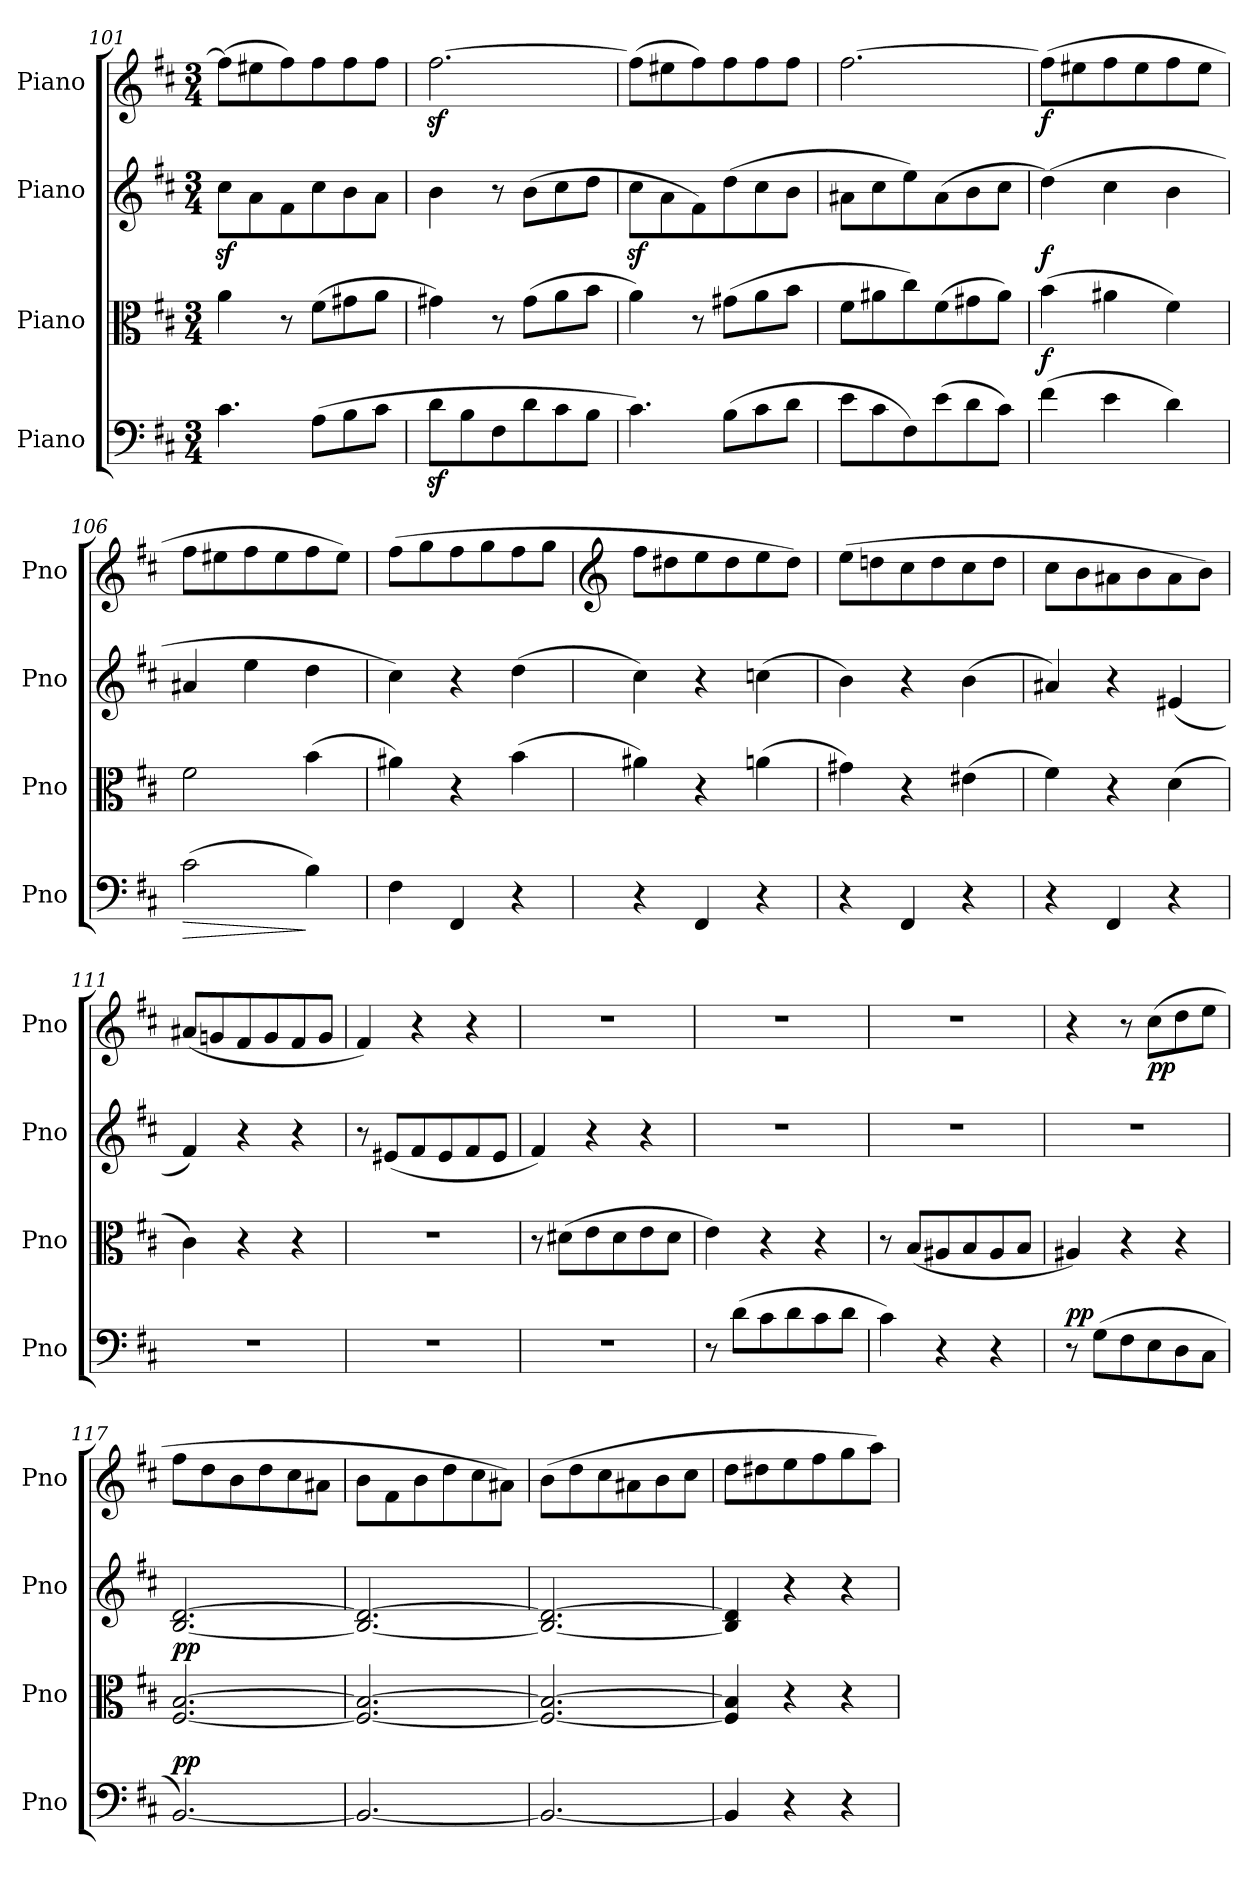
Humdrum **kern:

**kern	**dynam	**kern	**dynam	**kern	**kern	**dynam
*part4	*part4	*part3	*part3	*part2	*part1	*part1
*staff4	*staff4	*staff3	*staff3	*staff2	*staff1	*staff1
*I"Piano	*	*I"Piano	*	*I"Piano	*I"Piano	*
*I'Pno	*	*I'Pno	*	*I'Pno	*I'Pno	*
*clefF4	*	*clefC3	*	*clefG2	*clefG2	*
*k[f#c#]	*	*k[f#c#]	*	*k[f#c#]	*k[f#c#]	*
*M3/4	*	*M3/4	*	*M3/4	*M3/4	*
=101	=101	=101	=101	=101	=101	=101
4.c#\	.	4a\	.	8cc#z>\L	(8ff#\L]	.
.	.	.	.	8a\	8ee#X\	.
.	.	8r	.	8f#\	8ff#\)	.
(8A\L	.	(8f#\L	.	8cc#\	8ff#\	.
8B\	.	8g#X\	.	8b\	8ff#\	.
8c#\J	.	8a\J	.	8a\J	8ff#\J	.
=102	=102	=102	=102	=102	=102	=102
8dz<\L	.	4g#X\)	.	4b\	[2.ff#z>\	.
8B\	.	.	.	.	.	.
8F#\	.	8r	.	8r	.	.
8d\	.	(8g#\L	.	(8b\L	.	.
8c#\	.	8a\	.	8cc#\	.	.
8B\J	.	8b\J	.	8dd\J	.	.
=103	=103	=103	=103	=103	=103	=103
4.c#\)	.	4a\)	.	8cc#z>\L	(8ff#\L]	.
.	.	.	.	8a\	8ee#X\	.
.	.	8r	.	8f#\)	8ff#\)	.
(8B\L	.	(8g#X\L	.	(8dd\	8ff#\	.
8c#\	.	8a\	.	8cc#\	8ff#\	.
8d\J	.	8b\J	.	8b\J	8ff#\J	.
=104	=104	=104	=104	=104	=104	=104
8e\L	.	8f#\L	.	8a#X\L	[2.ff#\	.
8c#\	.	8a#X\	.	8cc#\	.	.
8F#\)	.	8cc#\)	.	8ee\)	.	.
(8e\	.	(8f#\	.	(8a#\	.	.
8d\	.	8g#X\	.	8b\	.	.
8c#\J)	.	8a#\J)	.	8cc#\J	.	.
!!LO:PB:g=z
=105	=105	=105	=105	=105	=105	=105
!	!LO:DY:a	!	!LO:DY:a	!	!	!LO:DY:b
(4f#\	f	(4b\	f	(4dd\)	(8ff#\L]	f
.	.	.	.	.	8ee#X\	.
4e\	.	4a#X\	.	4cc#\	8ff#\	.
.	.	.	.	.	8ee#\	.
4d\)	.	4f#\)	.	4b\	8ff#\	.
.	.	.	.	.	8ee#\J	.
=106	=106	=106	=106	=106	=106	=106
!	!LO:HP:b	!	!	!	!	!
(2c#\	>	2f#\	.	4a#X/	8ff#\L	.
.	.	.	.	.	8ee#X\	.
.	.	.	.	4ee\	8ff#\	.
.	.	.	.	.	8ee#\	.
4B\)	]	(4b\	.	4dd\	8ff#\	.
.	.	.	.	.	8ee#\J)	.
=107	=107	=107	=107	=107	=107	=107
4F#\	.	4a#X\)	.	4cc#\)	(8ff#\L	.
.	.	.	.	.	8gg\	.
4FF#/	.	4r	.	4r	8ff#\	.
.	.	.	.	.	8gg\	.
4r	.	(4b\	.	(4dd\	8ff#\	.
.	.	.	.	.	8gg\J	.
!!LO:LB:g=z
=108	=108	=108	=108	=108	=108	=108
*	*	*	*	*	*clefG2	*
4r	.	4a#X\)	.	4cc#\)	8ff#\L	.
.	.	.	.	.	8dd#X\	.
4FF#/	.	4r	.	4r	8ee\	.
.	.	.	.	.	8dd#\	.
4r	.	(4an\	.	(4ccn\	8ee\	.
.	.	.	.	.	8dd#\J)	.
=109	=109	=109	=109	=109	=109	=109
4r	.	4g#X\)	.	4b\)	(8ee\L	.
.	.	.	.	.	8ddn\	.
4FF#/	.	4r	.	4r	8cc#\	.
.	.	.	.	.	8dd\	.
4r	.	(4e#X\	.	(4b\	8cc#\	.
.	.	.	.	.	8dd\J	.
=110	=110	=110	=110	=110	=110	=110
4r	.	4f#\)	.	4a#X/)	8cc#\L	.
.	.	.	.	.	8b\	.
4FF#/	.	4r	.	4r	8a#X\	.
.	.	.	.	.	8b\	.
4r	.	(4d\	.	(4e#X/	8a#\	.
.	.	.	.	.	8b\J)	.
=111	=111	=111	=111	=111	=111	=111
2.r	.	4c#\)	.	4f#/)	(8a#X/L	.
.	.	.	.	.	8gn/	.
.	.	4r	.	4r	8f#/	.
.	.	.	.	.	8g/	.
.	.	4r	.	4r	8f#/	.
.	.	.	.	.	8g/J	.
=112	=112	=112	=112	=112	=112	=112
2.r	.	2.r	.	8r	4f#/)	.
.	.	.	.	(8e#X/L	.	.
.	.	.	.	8f#/	4r	.
.	.	.	.	8e#/	.	.
.	.	.	.	8f#/	4r	.
.	.	.	.	8e#/J	.	.
=113	=113	=113	=113	=113	=113	=113
2.r	.	8r	.	4f#/)	2.r	.
.	.	(8d#X\L	.	.	.	.
.	.	8e\	.	4r	.	.
.	.	8d#\	.	.	.	.
.	.	8e\	.	4r	.	.
.	.	8d#\J	.	.	.	.
=114	=114	=114	=114	=114	=114	=114
8r	.	4e\)	.	2.r	2.r	.
(8d\L	.	.	.	.	.	.
8c#\	.	4r	.	.	.	.
8d\	.	.	.	.	.	.
8c#\	.	4r	.	.	.	.
8d\J	.	.	.	.	.	.
=115	=115	=115	=115	=115	=115	=115
4c#\)	.	8r	.	2.r	2.r	.
.	.	(8B/L	.	.	.	.
4r	.	8A#X/	.	.	.	.
.	.	8B/	.	.	.	.
4r	.	8A#/	.	.	.	.
.	.	8B/J	.	.	.	.
!!LO:PB:g=z
=116	=116	=116	=116	=116	=116	=116
!	!LO:DY:a	!	!	!	!	!
8r	pp	4A#X/)	.	2.r	4r	.
(8G\L	.	.	.	.	.	.
8F#\	.	4r	.	.	8r	.
!	!	!	!	!	!	!LO:DY:b
8E\	.	.	.	.	(8cc#\L	pp
8D\	.	4r	.	.	8dd\	.
8C#\J	.	.	.	.	8ee\J	.
=117	=117	=117	=117	=117	=117	=117
!	!LO:DY:a	!	!LO:DY:a	!	!	!
[2.BB/)	pp	[2.F#/ [2.B/	pp	[2.B/ [2.d/	8ff#\L	.
.	.	.	.	.	8dd\	.
.	.	.	.	.	8b\	.
.	.	.	.	.	8dd\	.
.	.	.	.	.	8cc#\	.
.	.	.	.	.	8a#X\J	.
!!LO:LB:g=z
=118	=118	=118	=118	=118	=118	=118
2.BB/_	.	2.F#/_ 2.B/_	.	2.B/_ 2.d/_	8b\L	.
.	.	.	.	.	8f#\	.
.	.	.	.	.	8b\	.
.	.	.	.	.	8dd\	.
.	.	.	.	.	8cc#\	.
.	.	.	.	.	8a#X\J)	.
=119	=119	=119	=119	=119	=119	=119
2.BB/_	.	2.F#/_ 2.B/_	.	2.B/_ 2.d/_	(8b\L	.
.	.	.	.	.	8dd\	.
.	.	.	.	.	8cc#\	.
.	.	.	.	.	8a#X\	.
.	.	.	.	.	8b\	.
.	.	.	.	.	8cc#\J	.
=120	=120	=120	=120	=120	=120	=120
4BB/]	.	4F#/] 4B/]	.	4B/] 4d/]	8dd\L	.
.	.	.	.	.	8dd#X\	.
4r	.	4r	.	4r	8ee\	.
.	.	.	.	.	8ff#\	.
4r	.	4r	.	4r	8gg\	.
.	.	.	.	.	8aa\J)	.
=	=	=	=	=	=	=
*-	*-	*-	*-	*-	*-	*-
